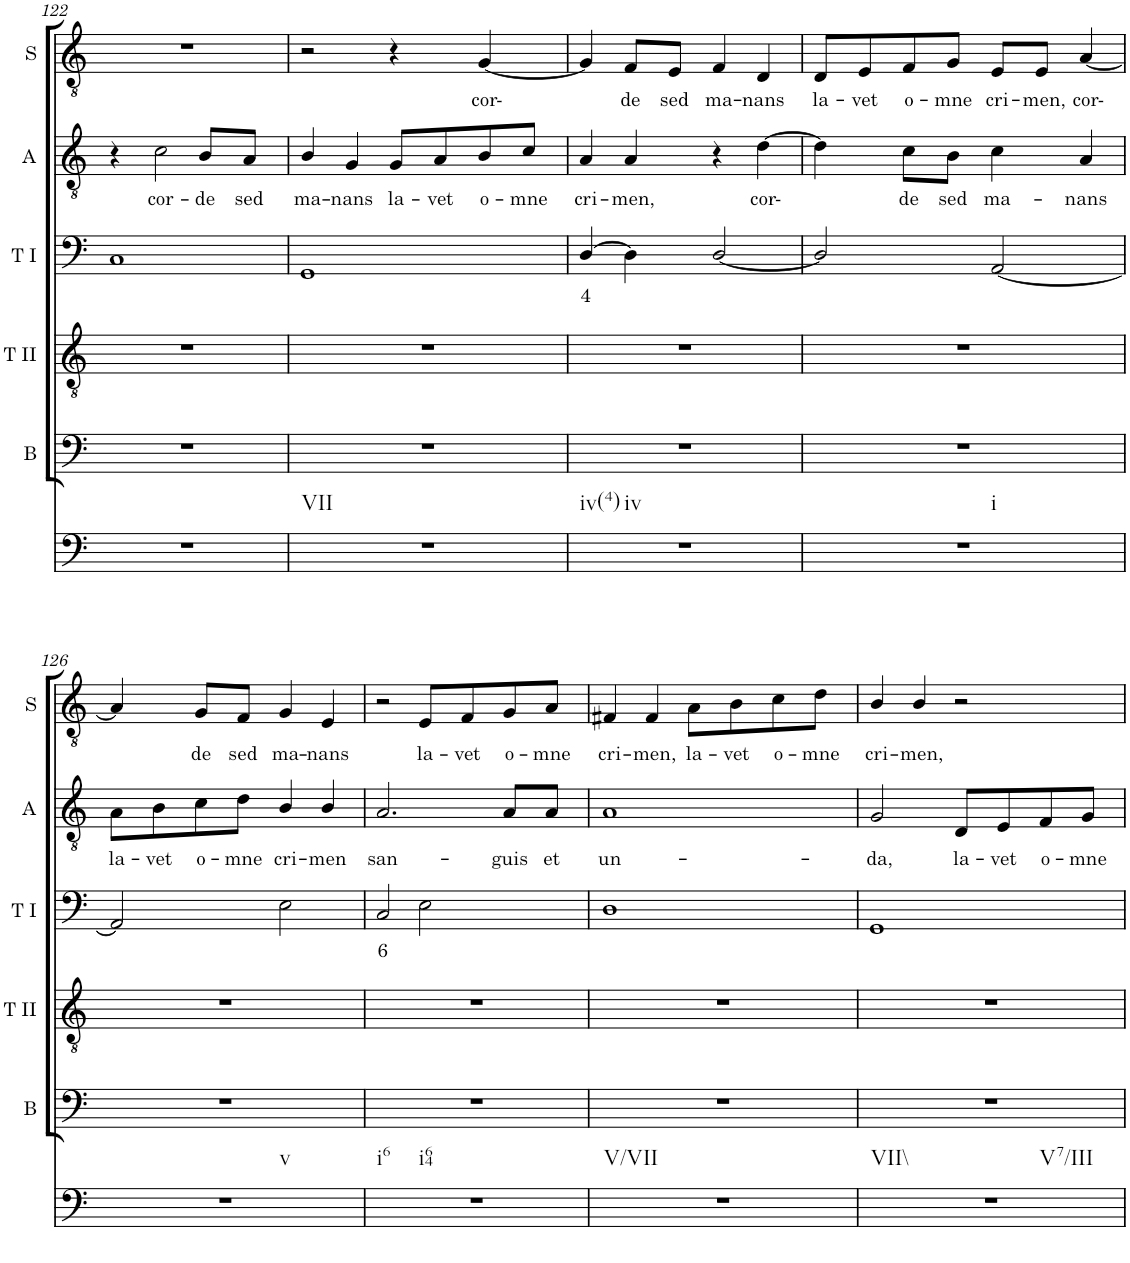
**kern	**kern	**kern	**kern	**text	**kern	**text	**kern	**text
*part6	*part5	*part4	*part3	*part3	*part2	*part2	*part1	*part1
*staff6	*staff5	*staff4	*staff3	*staff3	*staff2	*staff2	*staff1	*staff1
*I"Continuo	*I"Bass	*I"Tenor II	*I"Tenor I	*	*I"Alto	*	*I"Soprano	*
*	*I'B	*I'T II	*I'T I	*	*I'A	*	*I'S	*
!!LO:PB:g=z
*clefG2	*clefG2	*clefG2	*clefG2	*	*clefF4	*	*clefF4	*
*k[]	*k[]	*k[]	*k[]	*	*k[]	*	*k[]	*
*M2/2	*M2/2	*M2/2	*M2/2	*	*M2/2	*	*M2/2	*
*met(c|)	*met(c|)	*met(c|)	*met(c|)	*	*met(c|)	*	*met(c|)	*
=122	=122	=122	=122	=122	=122	=122	=122	=122
1r	1r	1r	1C	.	4r	.	1r	.
!	!	!	!	!	!	!LO:LY:b	!	!
.	.	.	.	.	2c\	cor-	.	.
!	!	!	!	!	!	!LO:LY:b	!	!
.	.	.	.	.	8B/L	de	.	.
!	!	!	!	!	!	!LO:LY:b	!	!
.	.	.	.	.	8A/J	sed	.	.
=123	=123	=123	=123	=123	=123	=123	=123	=123
!LO:TX:b:t=VII	!	!	!	!	!	!	!	!
!	!	!	!	!	!	!LO:LY:b	!	!
1r	1r	1r	1GG	.	4B/	ma-	2r	.
!	!	!	!	!	!	!LO:LY:b	!	!
.	.	.	.	.	4G/	nans	.	.
!	!	!	!	!	!	!LO:LY:b	!	!
.	.	.	.	.	8G/L	la-	4r	.
!	!	!	!	!	!	!LO:LY:b	!	!
.	.	.	.	.	8A/	vet	.	.
!	!	!	!	!	!	!LO:LY:b	!	!LO:LY:b
.	.	.	.	.	8B/	o-	[4G/	cor-
!	!	!	!	!	!	!LO:LY:b	!	!
.	.	.	.	.	8c/J	mne	.	.
=124	=124	=124	=124	=124	=124	=124	=124	=124
!LO:TX:b:t=iv(4)	!	!	!	!	!	!	!	!
!LO:TX:b:t=iv	!	!	!	!	!	!	!	!
!	!	!	!	!LO:LY:b	!	!LO:LY:b	!	!
1r	1r	1r	[4D/	4	4A/	cri-	4G/]	.
!	!	!	!	!	!	!LO:LY:b	!	!LO:LY:b
.	.	.	4D\]	.	4A/	men,	8F/L	de
!	!	!	!	!	!	!	!	!LO:LY:b
.	.	.	.	.	.	.	8E/J	sed
!	!	!	!	!	!	!	!	!LO:LY:b
.	.	.	[2D/	.	4r	.	4F/	ma-
!	!	!	!	!	!	!LO:LY:b	!	!LO:LY:b
.	.	.	.	.	[4d\	cor-	4D/	nans
=125	=125	=125	=125	=125	=125	=125	=125	=125
!LO:TX:b:t=i	!	!	!	!	!	!	!	!
!	!	!	!	!	!	!	!	!LO:LY:b
1r	1r	1r	2D/]	.	4d\]	.	8D/L	la-
!	!	!	!	!	!	!	!	!LO:LY:b
.	.	.	.	.	.	.	8E/	vet
!	!	!	!	!	!	!LO:LY:b	!	!LO:LY:b
.	.	.	.	.	8c\L	de	8F/	o-
!	!	!	!	!	!	!LO:LY:b	!	!LO:LY:b
.	.	.	.	.	8B\J	sed	8G/J	mne
!	!	!	!	!	!	!LO:LY:b	!	!LO:LY:b
.	.	.	[2AA/	.	4c\	ma-	8E/L	cri-
!	!	!	!	!	!	!	!	!LO:LY:b
.	.	.	.	.	.	.	8E/J	men,
!	!	!	!	!	!	!LO:LY:b	!	!LO:LY:b
.	.	.	.	.	4A/	nans	[4A/	cor-
!!LO:LB:g=z
=126	=126	=126	=126	=126	=126	=126	=126	=126
!LO:TX:b:t=v	!	!	!	!	!	!	!	!
!	!	!	!	!	!	!LO:LY:b	!	!
1r	1r	1r	2AA/]	.	8A\L	la-	4A/]	.
!	!	!	!	!	!	!LO:LY:b	!	!
.	.	.	.	.	8B\	vet	.	.
!	!	!	!	!	!	!LO:LY:b	!	!LO:LY:b
.	.	.	.	.	8c\	o-	8G/L	de
!	!	!	!	!	!	!LO:LY:b	!	!LO:LY:b
.	.	.	.	.	8d\J	mne	8F/J	sed
!	!	!	!	!	!	!LO:LY:b	!	!LO:LY:b
.	.	.	2E\	.	4B/	cri-	4G/	ma-
!	!	!	!	!	!	!LO:LY:b	!	!LO:LY:b
.	.	.	.	.	4B/	men	4E/	nans
=127	=127	=127	=127	=127	=127	=127	=127	=127
!LO:TX:b:t=i6	!	!	!	!	!	!	!	!
!LO:TX:b:t=i64	!	!	!	!	!	!	!	!
!	!	!	!	!LO:LY:b	!	!LO:LY:b	!	!
1r	1r	1r	2C/	6	2.A/	san-	2r	.
!	!	!	!	!	!	!	!	!LO:LY:b
.	.	.	2E\	.	.	.	8E/L	la-
!	!	!	!	!	!	!	!	!LO:LY:b
.	.	.	.	.	.	.	8F/	vet
!	!	!	!	!	!	!LO:LY:b	!	!LO:LY:b
.	.	.	.	.	8A/L	guis	8G/	o-
!	!	!	!	!	!	!LO:LY:b	!	!LO:LY:b
.	.	.	.	.	8A/J	et	8A/J	mne
=128	=128	=128	=128	=128	=128	=128	=128	=128
!LO:TX:b:t=V/VII	!	!	!	!	!	!	!	!
!	!	!	!	!	!	!LO:LY:b	!	!LO:LY:b
1r	1r	1r	1D	.	1A	un-	4F#X/	cri-
!	!	!	!	!	!	!	!	!LO:LY:b
.	.	.	.	.	.	.	4F#/	men,
!	!	!	!	!	!	!	!	!LO:LY:b
.	.	.	.	.	.	.	8A\L	la-
!	!	!	!	!	!	!	!	!LO:LY:b
.	.	.	.	.	.	.	8B\	vet
!	!	!	!	!	!	!	!	!LO:LY:b
.	.	.	.	.	.	.	8c\	o-
!	!	!	!	!	!	!	!	!LO:LY:b
.	.	.	.	.	.	.	8d\J	mne
=129	=129	=129	=129	=129	=129	=129	=129	=129
!LO:TX:b:t=VII\\	!	!	!	!	!	!	!	!
!LO:TX:b:t=V7/III	!	!	!	!	!	!	!	!
!	!	!	!	!	!	!LO:LY:b	!	!LO:LY:b
1r	1r	1r	1GG	.	2G/	da,	4B/	cri-
!	!	!	!	!	!	!	!	!LO:LY:b
.	.	.	.	.	.	.	4B/	men,
!	!	!	!	!	!	!LO:LY:b	!	!
.	.	.	.	.	8D/L	la-	2r	.
!	!	!	!	!	!	!LO:LY:b	!	!
.	.	.	.	.	8E/	vet	.	.
!	!	!	!	!	!	!LO:LY:b	!	!
.	.	.	.	.	8F/	o-	.	.
!	!	!	!	!	!	!LO:LY:b	!	!
.	.	.	.	.	8G/J	mne	.	.
=	=	=	=	=	=	=	=	=
*-	*-	*-	*-	*-	*-	*-	*-	*-
